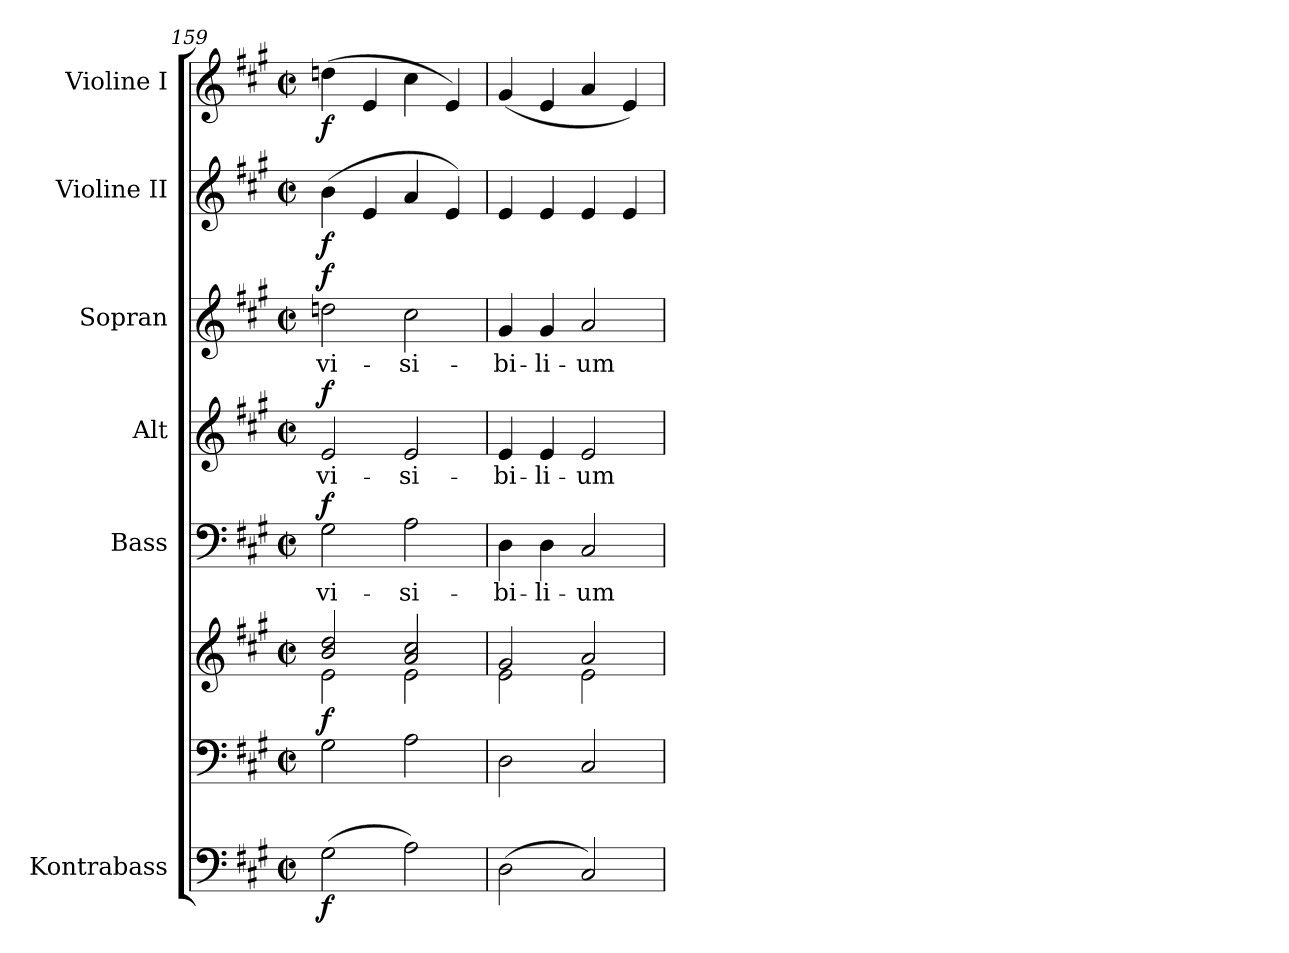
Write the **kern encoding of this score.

**kern	**dynam	**kern	**kern	**dynam	**kern	**text	**dynam	**kern	**text	**dynam	**kern	**text	**dynam	**kern	**dynam	**kern	**dynam
*part7	*part7	*part6	*part6	*part6	*part5	*part5	*part5	*part4	*part4	*part4	*part3	*part3	*part3	*part2	*part2	*part1	*part1
*staff8	*staff8	*staff7	*staff6	*staff6/7	*staff5	*staff5	*staff5	*staff4	*staff4	*staff4	*staff3	*staff3	*staff3	*staff2	*staff2	*staff1	*staff1
*I"Kontrabass	*	*	*	*	*I"Bass	*	*	*I"Alt	*	*	*I"Sopran	*	*	*I"Violine II	*	*I"Violine I	*
*I'Kb.	*	*	*	*	*I'B.	*	*	*I'A.	*	*	*I'S.	*	*	*I'Vl. II	*	*I'Vl. I	*
*clefF4	*	*clefF4	*clefG2	*	*clefF4	*	*	*clefG2	*	*	*clefG2	*	*	*clefG2	*	*clefG2	*
*ITrd7c12	*	*	*	*	*	*	*	*	*	*	*	*	*	*	*	*	*
*k[f#c#g#]	*	*k[f#c#g#]	*k[f#c#g#]	*	*k[f#c#g#]	*	*	*k[f#c#g#]	*	*	*k[f#c#g#]	*	*	*k[f#c#g#]	*	*k[f#c#g#]	*
*A:	*	*A:	*A:	*	*A:	*	*	*A:	*	*	*A:	*	*	*A:	*	*A:	*
*M2/2	*	*M2/2	*M2/2	*	*M2/2	*	*	*M2/2	*	*	*M2/2	*	*	*M2/2	*	*M2/2	*
*met(c|)	*	*met(c|)	*met(c|)	*	*met(c|)	*	*	*met(c|)	*	*	*met(c|)	*	*	*met(c|)	*	*met(c|)	*
=159	=159	=159	=159	=159	=159	=159	=159	=159	=159	=159	=159	=159	=159	=159	=159	=159	=159
*	*	*	*^	*	*	*	*	*	*	*	*	*	*	*	*	*	*
!	!LO:DY:b	!	!	!	!LO:DY:b	!	!LO:LY:b	!LO:DY:a	!	!LO:LY:b	!LO:DY:a	!	!LO:LY:b	!LO:DY:a	!	!LO:DY:b	!	!LO:DY:b
(>2GG#\	f	2G#\	2b/ 2dd/	2e\	f	2G#\	vi-	f	2e/	vi-	f	2ddn\	vi-	f	(>4b\	f	(>4ddn\	f
.	.	.	.	.	.	.	.	.	.	.	.	.	.	.	4e/	.	4e/	.
!	!	!	!	!	!	!	!LO:LY:b	!	!	!LO:LY:b	!	!	!LO:LY:b	!	!	!	!	!
2AA\)	.	2A\	2a/ 2cc#/	2e\	.	2A\	-si-	.	2e/	-si-	.	2cc#\	-si-	.	4a/	.	4cc#\	.
.	.	.	.	.	.	.	.	.	.	.	.	.	.	.	4e/)	.	4e/)	.
!!LO:PB:g=z
=160	=160	=160	=160	=160	=160	=160	=160	=160	=160	=160	=160	=160	=160	=160	=160	=160	=160	=160
!	!	!	!	!	!	!	!LO:LY:b	!	!	!LO:LY:b	!	!	!LO:LY:b	!	!	!	!	!
(>2DD\	.	2D\	2g#/	2e\	.	4D\	-bi-	.	4e/	-bi-	.	4g#/	-bi-	.	4e/	.	(<4g#/	.
!	!	!	!	!	!	!	!LO:LY:b	!	!	!LO:LY:b	!	!	!LO:LY:b	!	!	!	!	!
.	.	.	.	.	.	4D\	-li-	.	4e/	-li-	.	4g#/	-li-	.	4e/	.	4e/	.
!	!	!	!	!	!	!	!LO:LY:b	!	!	!LO:LY:b	!	!	!LO:LY:b	!	!	!	!	!
2CC#/)	.	2C#/	2a/	2e\	.	2C#/	-um	.	2e/	-um	.	2a/	-um	.	4e/	.	4a/	.
.	.	.	.	.	.	.	.	.	.	.	.	.	.	.	4e/	.	4e/)	.
*	*	*	*v	*v	*	*	*	*	*	*	*	*	*	*	*	*	*	*
=	=	=	=	=	=	=	=	=	=	=	=	=	=	=	=	=	=
*-	*-	*-	*-	*-	*-	*-	*-	*-	*-	*-	*-	*-	*-	*-	*-	*-	*-
